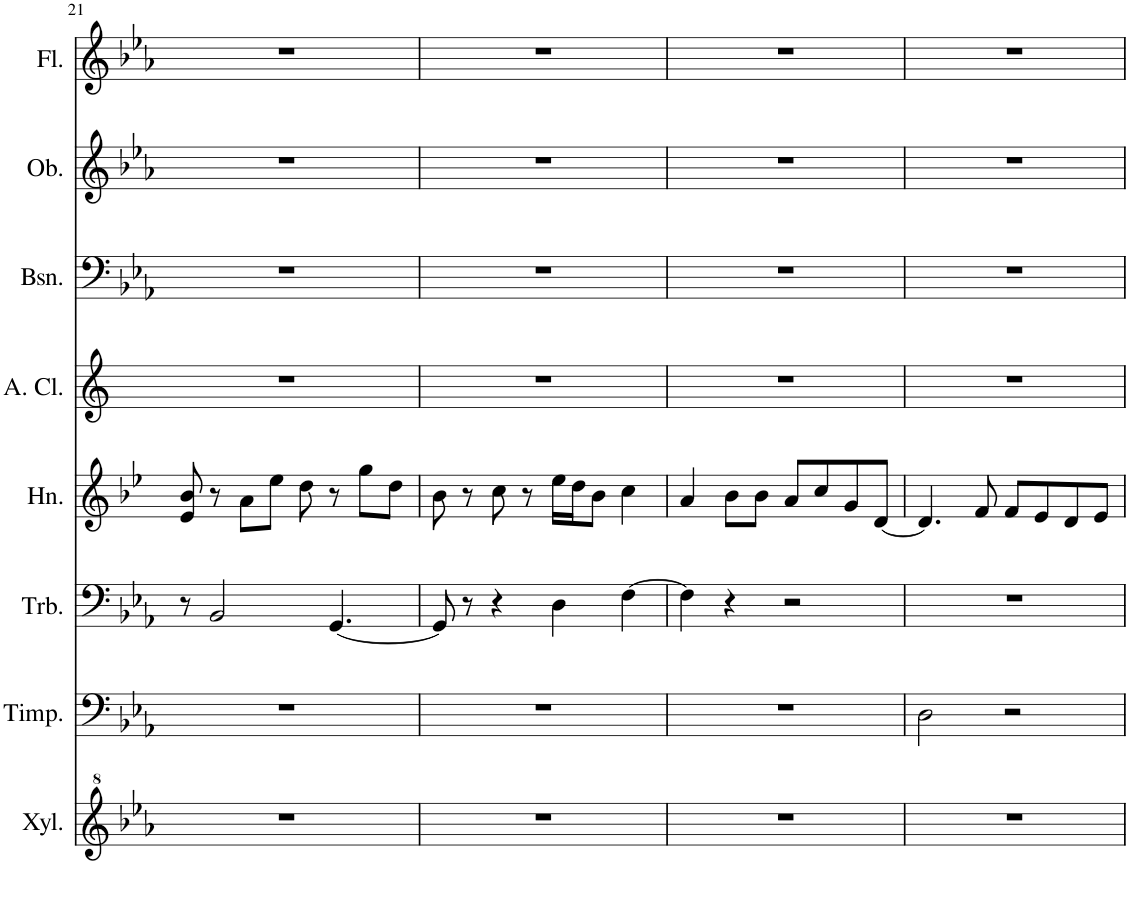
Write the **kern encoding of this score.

**kern	**kern	**kern	**kern	**kern	**kern	**kern	**kern
*part8	*part7	*part6	*part5	*part4	*part3	*part2	*part1
*staff8	*staff7	*staff6	*staff5	*staff4	*staff3	*staff2	*staff1
*I"Xylophone	*I"Timpani	*I"Trombone	*I"Horn	*I"Alto Clarinet	*I"Bassoon	*I"Oboe	*I"Flute
*I'Xyl.	*I'Timp.	*I'Trb.	*I'Hn.	*I'A. Cl.	*I'Bsn.	*I'Ob.	*I'Fl.
!!LO:PB:g=z
*clefG^2	*clefF4	*clefF4	*clefG2	*clefG2	*clefF4	*clefG2	*clefG2
*	*	*	*Trd4c7	*Trd5c9	*	*	*
*k[b-e-a-]	*k[b-e-a-]	*k[b-e-a-]	*k[b-e-]	*k[]	*k[b-e-a-]	*k[b-e-a-]	*k[b-e-a-]
*M4/4	*M4/4	*M4/4	*M4/4	*M4/4	*M4/4	*M4/4	*M4/4
=21	=21	=21	=21	=21	=21	=21	=21
1r	1r	8r	8e-/ 8b-/	1r	1r	1r	1r
.	.	2BB-/	8r	.	.	.	.
.	.	.	8a\L	.	.	.	.
.	.	.	8ee-\J	.	.	.	.
.	.	.	8dd\	.	.	.	.
.	.	[4.GG/	8r	.	.	.	.
.	.	.	8gg\L	.	.	.	.
.	.	.	8dd\J	.	.	.	.
=22	=22	=22	=22	=22	=22	=22	=22
1r	1r	8GG/]	8b-\	1r	1r	1r	1r
.	.	8r	8r	.	.	.	.
.	.	4r	8cc\	.	.	.	.
.	.	.	8r	.	.	.	.
.	.	4D\	16ee-\LL	.	.	.	.
.	.	.	16dd\J	.	.	.	.
.	.	.	8b-\J	.	.	.	.
.	.	[4F\	4cc\	.	.	.	.
=23	=23	=23	=23	=23	=23	=23	=23
1r	1r	4F\]	4a/	1r	1r	1r	1r
.	.	4r	8b-\L	.	.	.	.
.	.	.	8b-\J	.	.	.	.
.	.	2r	8a/L	.	.	.	.
.	.	.	8cc/	.	.	.	.
.	.	.	8g/	.	.	.	.
.	.	.	[8d/J	.	.	.	.
=24	=24	=24	=24	=24	=24	=24	=24
1r	2D\	1r	4.d/]	1r	1r	1r	1r
.	.	.	8f/	.	.	.	.
.	2r	.	8f/L	.	.	.	.
.	.	.	8e-/	.	.	.	.
.	.	.	8d/	.	.	.	.
.	.	.	8e-/J	.	.	.	.
=	=	=	=	=	=	=	=
*-	*-	*-	*-	*-	*-	*-	*-
